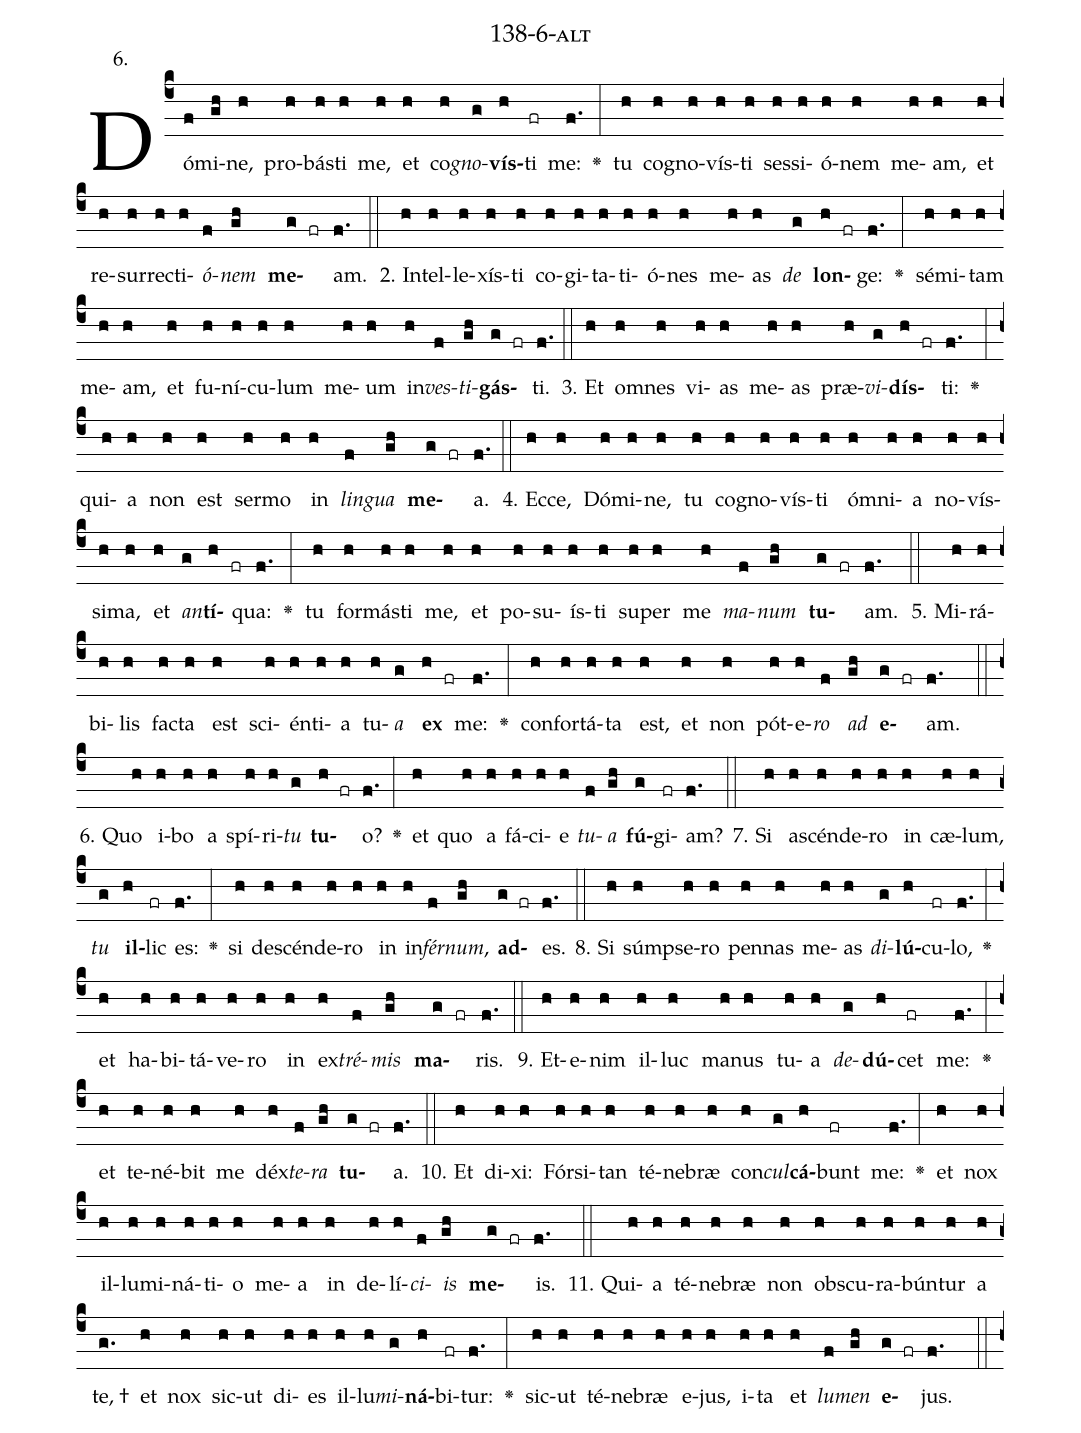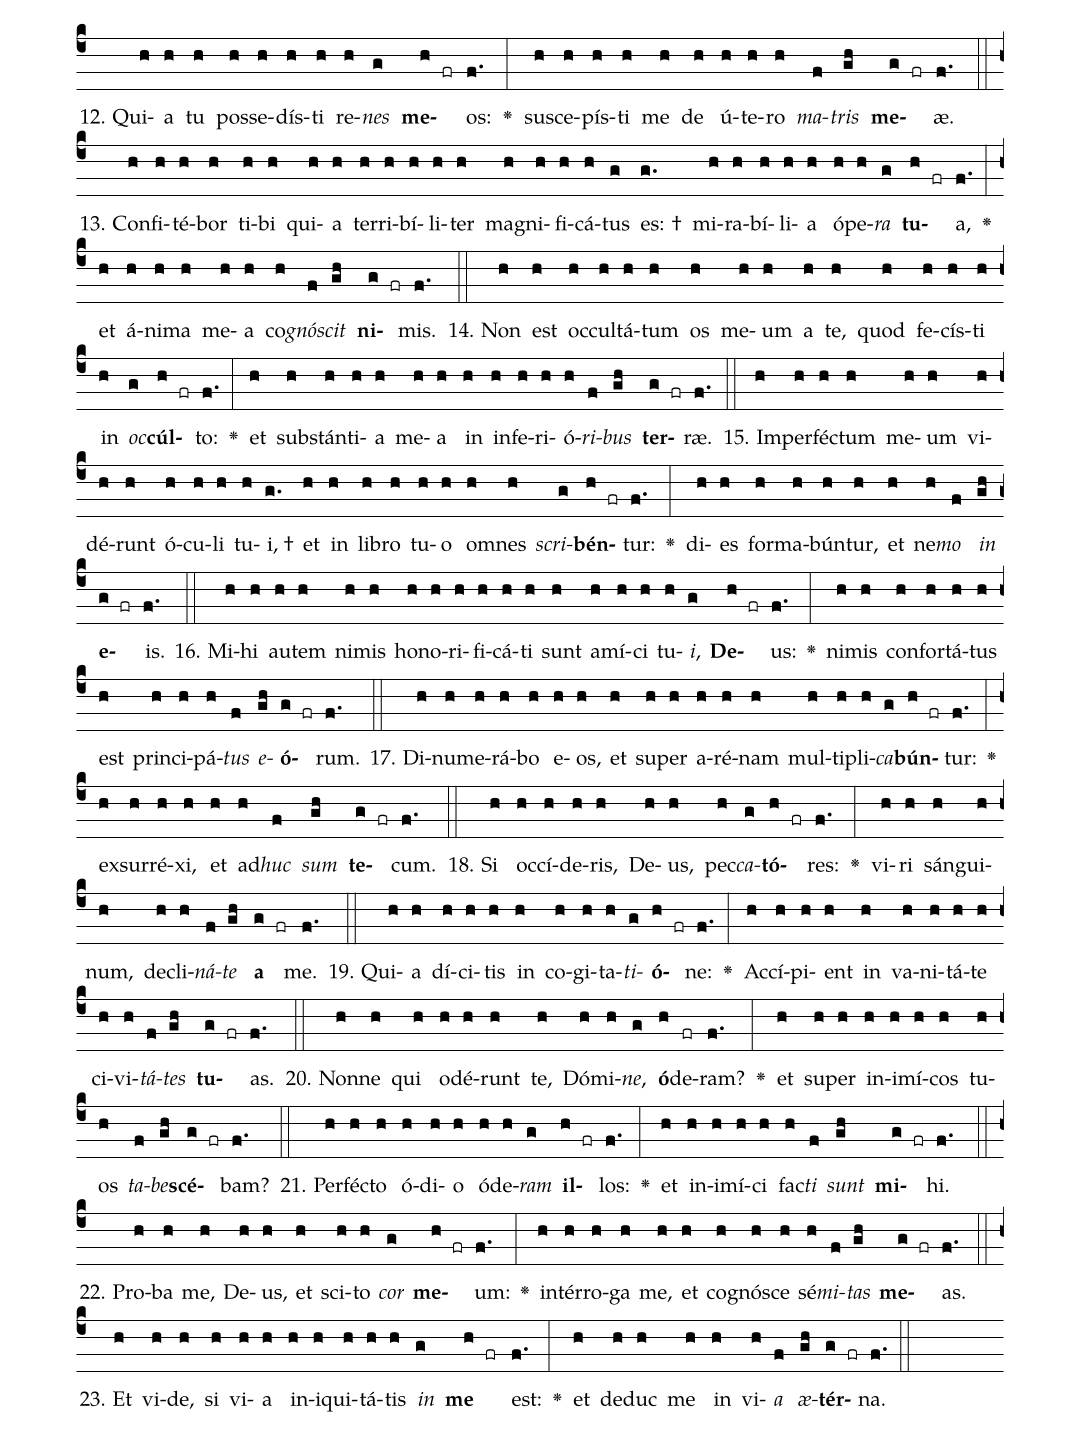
name: 138-6-alt;
annotation: 6.;
%%
(c4)Dó(f)mi(gh)ne,(h) pro(h)bás(h)ti(h) me,(h) et(h) co(h)<i>gno</i>(g)<b>vís</b>(h)ti(fr) me:(f.) <v>\greheightstar</v>(:) tu(h) co(h)gno(h)vís(h)ti(h) ses(h)si(h)ó(h)nem(h) me(h)am,(h) et(h) re(h)sur(h)rec(h)ti(h)<i>ó</i>(f)<i>nem</i>(gh) <b>me</b>(g fr)am.(f.) (::)
2. In(h)tel(h)le(h)xís(h)ti(h) co(h)gi(h)ta(h)ti(h)ó(h)nes(h) me(h)as(h) <i>de</i>(g) <b>lon</b>(h fr)ge:(f.) <v>\greheightstar</v>(:) sé(h)mi(h)tam(h) me(h)am,(h) et(h) fu(h)ní(h)cu(h)lum(h) me(h)um(h) in(h)<i>ves</i>(f)<i>ti</i>(gh)<b>gás</b>(g fr)ti.(f.) (::)
3. Et(h) om(h)nes(h) vi(h)as(h) me(h)as(h) præ(h)<i>vi</i>(g)<b>dís</b>(h fr)ti:(f.) <v>\greheightstar</v>(:) qui(h)a(h) non(h) est(h) ser(h)mo(h) in(h) <i>lin</i>(f)<i>gua</i>(gh) <b>me</b>(g fr)a.(f.) (::)
4. Ec(h)ce,(h) Dó(h)mi(h)ne,(h) tu(h) co(h)gno(h)vís(h)ti(h) óm(h)ni(h)a(h) no(h)vís(h)si(h)ma,(h) et(h) <i>an</i>(g)<b>tí</b>(h fr)qua:(f.) <v>\greheightstar</v>(:) tu(h) for(h)más(h)ti(h) me,(h) et(h) po(h)su(h)ís(h)ti(h) su(h)per(h) me(h) <i>ma</i>(f)<i>num</i>(gh) <b>tu</b>(g fr)am.(f.) (::)
5. Mi(h)rá(h)bi(h)lis(h) fac(h)ta(h) est(h) sci(h)én(h)ti(h)a(h) tu(h)<i>a</i>(g) <b>ex</b>(h fr) me:(f.) <v>\greheightstar</v>(:) con(h)for(h)tá(h)ta(h) est,(h) et(h) non(h) pót(h)e(h)<i>ro</i>(f) <i>ad</i>(gh) <b>e</b>(g fr)am.(f.) (::)
6. Quo(h) i(h)bo(h) a(h) spí(h)ri(h)<i>tu</i>(g) <b>tu</b>(h fr)o?(f.) <v>\greheightstar</v>(:) et(h) quo(h) a(h) fá(h)ci(h)e(h) <i>tu</i>(f)<i>a</i>(gh) <b>fú</b>(g)gi(fr)am?(f.) (::)
7. Si(h) a(h)scén(h)de(h)ro(h) in(h) cæ(h)lum,(h) <i>tu</i>(g) <b>il</b>(h)lic(fr) es:(f.) <v>\greheightstar</v>(:) si(h) de(h)scén(h)de(h)ro(h) in(h) in(h)<i>fér</i>(f)<i>num</i>,(gh) <b>ad</b>(g fr)es.(f.) (::)
8. Si(h) súmp(h)se(h)ro(h) pen(h)nas(h) me(h)as(h) <i>di</i>(g)<b>lú</b>(h)cu(fr)lo,(f.) <v>\greheightstar</v>(:) et(h) ha(h)bi(h)tá(h)ve(h)ro(h) in(h) ex(h)<i>tré</i>(f)<i>mis</i>(gh) <b>ma</b>(g fr)ris.(f.) (::)
9. Et(h)e(h)nim(h) il(h)luc(h) ma(h)nus(h) tu(h)a(h) <i>de</i>(g)<b>dú</b>(h)cet(fr) me:(f.) <v>\greheightstar</v>(:) et(h) te(h)né(h)bit(h) me(h) déx(h)<i>te</i>(f)<i>ra</i>(gh) <b>tu</b>(g fr)a.(f.) (::)
10. Et(h) di(h)xi:(h) Fór(h)si(h)tan(h) té(h)ne(h)bræ(h) con(h)<i>cul</i>(g)<b>cá</b>(h)bunt(fr) me:(f.) <v>\greheightstar</v>(:) et(h) nox(h) il(h)lu(h)mi(h)ná(h)ti(h)o(h) me(h)a(h) in(h) de(h)lí(h)<i>ci</i>(f)<i>is</i>(gh) <b>me</b>(g fr)is.(f.) (::)
11. Qui(h)a(h) té(h)ne(h)bræ(h) non(h) obs(h)cu(h)ra(h)bún(h)tur(h) a(h) te, †(g.) et(h) nox(h) sic(h)ut(h) di(h)es(h) il(h)lu(h)<i>mi</i>(g)<b>ná</b>(h)bi(fr)tur:(f.) <v>\greheightstar</v>(:) sic(h)ut(h) té(h)ne(h)bræ(h) e(h)jus,(h) i(h)ta(h) et(h) <i>lu</i>(f)<i>men</i>(gh) <b>e</b>(g fr)jus.(f.) (::)
12. Qui(h)a(h) tu(h) pos(h)se(h)dís(h)ti(h) re(h)<i>nes</i>(g) <b>me</b>(h fr)os:(f.) <v>\greheightstar</v>(:) su(h)sce(h)pís(h)ti(h) me(h) de(h) ú(h)te(h)ro(h) <i>ma</i>(f)<i>tris</i>(gh) <b>me</b>(g fr)æ.(f.) (::)
13. Con(h)fi(h)té(h)bor(h) ti(h)bi(h) qui(h)a(h) ter(h)ri(h)bí(h)li(h)ter(h) ma(h)gni(h)fi(h)cá(h)tus(g) es: †(g.) mi(h)ra(h)bí(h)li(h)a(h) ó(h)pe(h)<i>ra</i>(g) <b>tu</b>(h fr)a,(f.) <v>\greheightstar</v>(:) et(h) á(h)ni(h)ma(h) me(h)a(h) co(h)<i>gnó</i>(f)<i>scit</i>(gh) <b>ni</b>(g fr)mis.(f.) (::)
14. Non(h) est(h) oc(h)cul(h)tá(h)tum(h) os(h) me(h)um(h) a(h) te,(h) quod(h) fe(h)cís(h)ti(h) in(h) <i>oc</i>(g)<b>cúl</b>(h fr)to:(f.) <v>\greheightstar</v>(:) et(h) sub(h)stán(h)ti(h)a(h) me(h)a(h) in(h) in(h)fe(h)ri(h)ó(h)<i>ri</i>(f)<i>bus</i>(gh) <b>ter</b>(g fr)ræ.(f.) (::)
15. Im(h)per(h)féc(h)tum(h) me(h)um(h) vi(h)dé(h)runt(h) ó(h)cu(h)li(h) tu(h)i, †(g.) et(h) in(h) li(h)bro(h) tu(h)o(h) om(h)nes(h) <i>scri</i>(g)<b>bén</b>(h fr)tur:(f.) <v>\greheightstar</v>(:) di(h)es(h) for(h)ma(h)bún(h)tur,(h) et(h) ne(h)<i>mo</i>(f) <i>in</i>(gh) <b>e</b>(g fr)is.(f.) (::)
16. Mi(h)hi(h) au(h)tem(h) ni(h)mis(h) ho(h)no(h)ri(h)fi(h)cá(h)ti(h) sunt(h) a(h)mí(h)ci(h) tu(h)<i>i</i>,(g) <b>De</b>(h fr)us:(f.) <v>\greheightstar</v>(:) ni(h)mis(h) con(h)for(h)tá(h)tus(h) est(h) prin(h)ci(h)pá(h)<i>tus</i>(f) <i>e</i>(gh)<b>ó</b>(g fr)rum.(f.) (::)
17. Di(h)nu(h)me(h)rá(h)bo(h) e(h)os,(h) et(h) su(h)per(h) a(h)ré(h)nam(h) mul(h)ti(h)pli(h)<i>ca</i>(g)<b>bún</b>(h fr)tur:(f.) <v>\greheightstar</v>(:) ex(h)sur(h)ré(h)xi,(h) et(h) ad(h)<i>huc</i>(f) <i>sum</i>(gh) <b>te</b>(g fr)cum.(f.) (::)
18. Si(h) oc(h)cí(h)de(h)ris,(h) De(h)us,(h) pec(h)<i>ca</i>(g)<b>tó</b>(h fr)res:(f.) <v>\greheightstar</v>(:) vi(h)ri(h) sán(h)gui(h)num,(h) de(h)cli(h)<i>ná</i>(f)<i>te</i>(gh) <b>a</b>(g fr) me.(f.) (::)
19. Qui(h)a(h) dí(h)ci(h)tis(h) in(h) co(h)gi(h)ta(h)<i>ti</i>(g)<b>ó</b>(h fr)ne:(f.) <v>\greheightstar</v>(:) Ac(h)cí(h)pi(h)ent(h) in(h) va(h)ni(h)tá(h)te(h) ci(h)vi(h)<i>tá</i>(f)<i>tes</i>(gh) <b>tu</b>(g fr)as.(f.) (::)
20. Non(h)ne(h) qui(h) o(h)dé(h)runt(h) te,(h) Dó(h)mi(h)<i>ne</i>,(g) <b>ó</b>(h)de(fr)ram?(f.) <v>\greheightstar</v>(:) et(h) su(h)per(h) in(h)i(h)mí(h)cos(h) tu(h)os(h) <i>ta</i>(f)<i>be</i>(gh)<b>scé</b>(g fr)bam?(f.) (::)
21. Per(h)féc(h)to(h) ó(h)di(h)o(h) ó(h)de(h)<i>ram</i>(g) <b>il</b>(h fr)los:(f.) <v>\greheightstar</v>(:) et(h) in(h)i(h)mí(h)ci(h) fac(h)<i>ti</i>(f) <i>sunt</i>(gh) <b>mi</b>(g fr)hi.(f.) (::)
22. Pro(h)ba(h) me,(h) De(h)us,(h) et(h) sci(h)to(h) <i>cor</i>(g) <b>me</b>(h fr)um:(f.) <v>\greheightstar</v>(:) in(h)tér(h)ro(h)ga(h) me,(h) et(h) co(h)gnó(h)sce(h) sé(h)<i>mi</i>(f)<i>tas</i>(gh) <b>me</b>(g fr)as.(f.) (::)
23. Et(h) vi(h)de,(h) si(h) vi(h)a(h) in(h)i(h)qui(h)tá(h)tis(h) <i>in</i>(g) <b>me</b>(h fr) est:(f.) <v>\greheightstar</v>(:) et(h) de(h)duc(h) me(h) in(h) vi(h)<i>a</i>(f) <i>æ</i>(gh)<b>tér</b>(g fr)na.(f.) (::)
